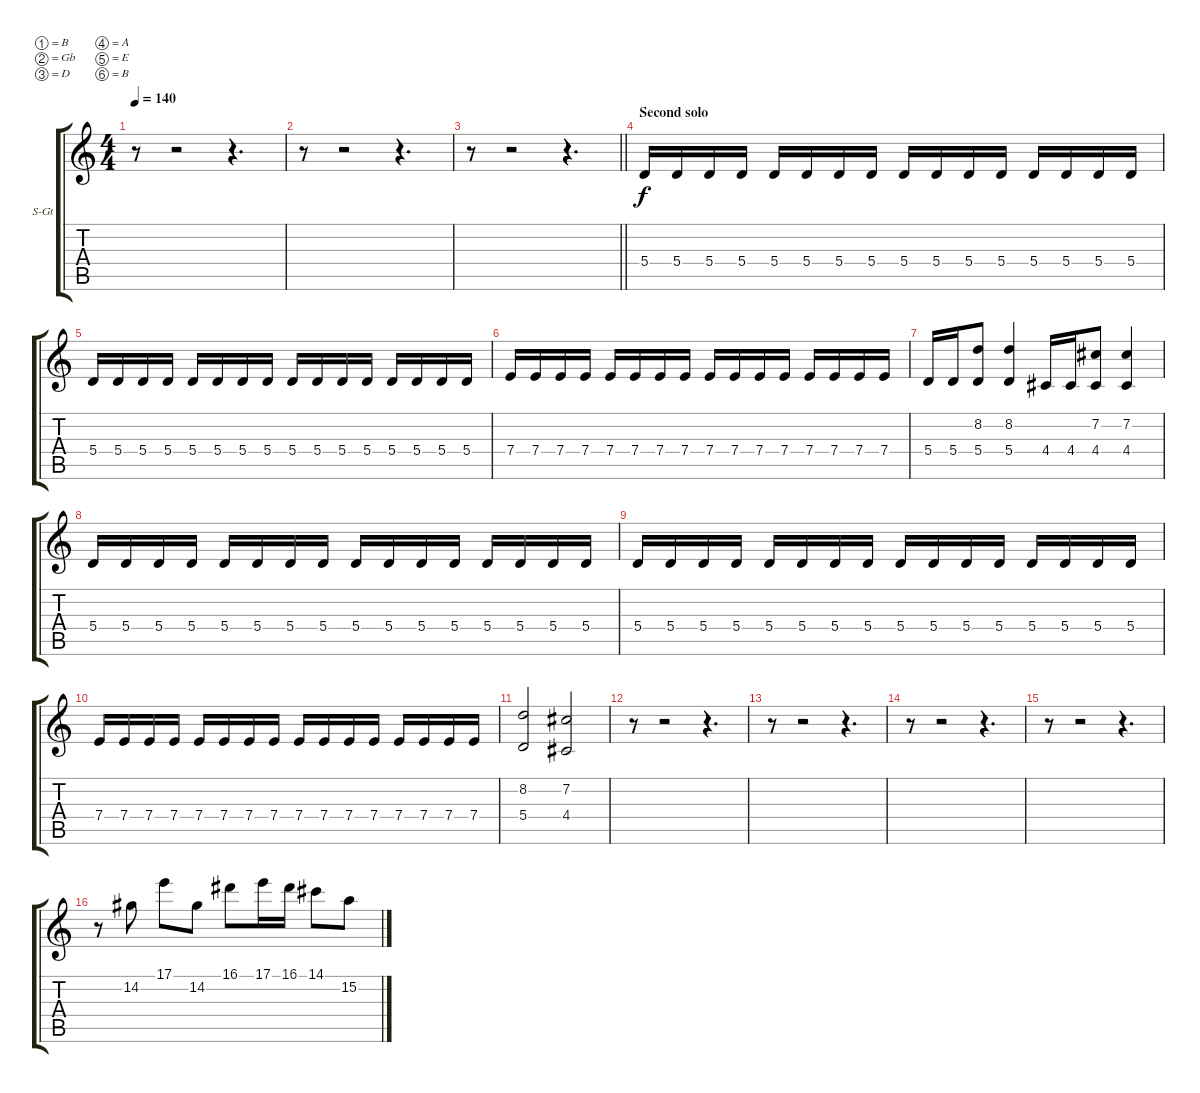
\bracketExtendMode groupsimilarinstruments
\firstSystemTrackNameOrientation horizontal
\otherSystemsTrackNameOrientation horizontal
\track ("Guitar 2" "S-Gt") {instrument acousticguitarsteel}
\staff {score tabs}
\tuning (B3 Gb3 D3 A2 E2 B1)
\ts (4 4)
\tempo 140
\clef g2
\ks c
r.8{dy f} r.2 r.4{d} |
r.8 r.2 r.4{d} |
\barLineRight lightlight
r.8 r.2 r.4{d} |
\section ("" "Second solo")
5.4.16 5.4.16 5.4.16 5.4.16 5.4.16 5.4.16 5.4.16 5.4.16 5.4.16 5.4.16 5.4.16 5.4.16 5.4.16 5.4.16 5.4.16 5.4.16 |
5.4.16 5.4.16 5.4.16 5.4.16 5.4.16 5.4.16 5.4.16 5.4.16 5.4.16 5.4.16 5.4.16 5.4.16 5.4.16 5.4.16 5.4.16 5.4.16 |
7.4.16 7.4.16 7.4.16 7.4.16 7.4.16 7.4.16 7.4.16 7.4.16 7.4.16 7.4.16 7.4.16 7.4.16 7.4.16 7.4.16 7.4.16 7.4.16 |
5.4.16 5.4.16 (8.2 5.4).8 (8.2 5.4).4 4.4.16 4.4.16 (7.2 4.4).8 (7.2 4.4).4 |
5.4.16 5.4.16 5.4.16 5.4.16 5.4.16 5.4.16 5.4.16 5.4.16 5.4.16 5.4.16 5.4.16 5.4.16 5.4.16 5.4.16 5.4.16 5.4.16 |
5.4.16 5.4.16 5.4.16 5.4.16 5.4.16 5.4.16 5.4.16 5.4.16 5.4.16 5.4.16 5.4.16 5.4.16 5.4.16 5.4.16 5.4.16 5.4.16 |
7.4.16 7.4.16 7.4.16 7.4.16 7.4.16 7.4.16 7.4.16 7.4.16 7.4.16 7.4.16 7.4.16 7.4.16 7.4.16 7.4.16 7.4.16 7.4.16 |
(8.2 5.4).2 (7.2 4.4).2 |
r.8 r.2 r.4{d} |
r.8 r.2 r.4{d} |
r.8 r.2 r.4{d} |
r.8 r.2 r.4{d} |
r.8 14.2.8 17.1.8 14.2.8 16.1.8 17.1.16 16.1.16 14.1.8 15.2.8
